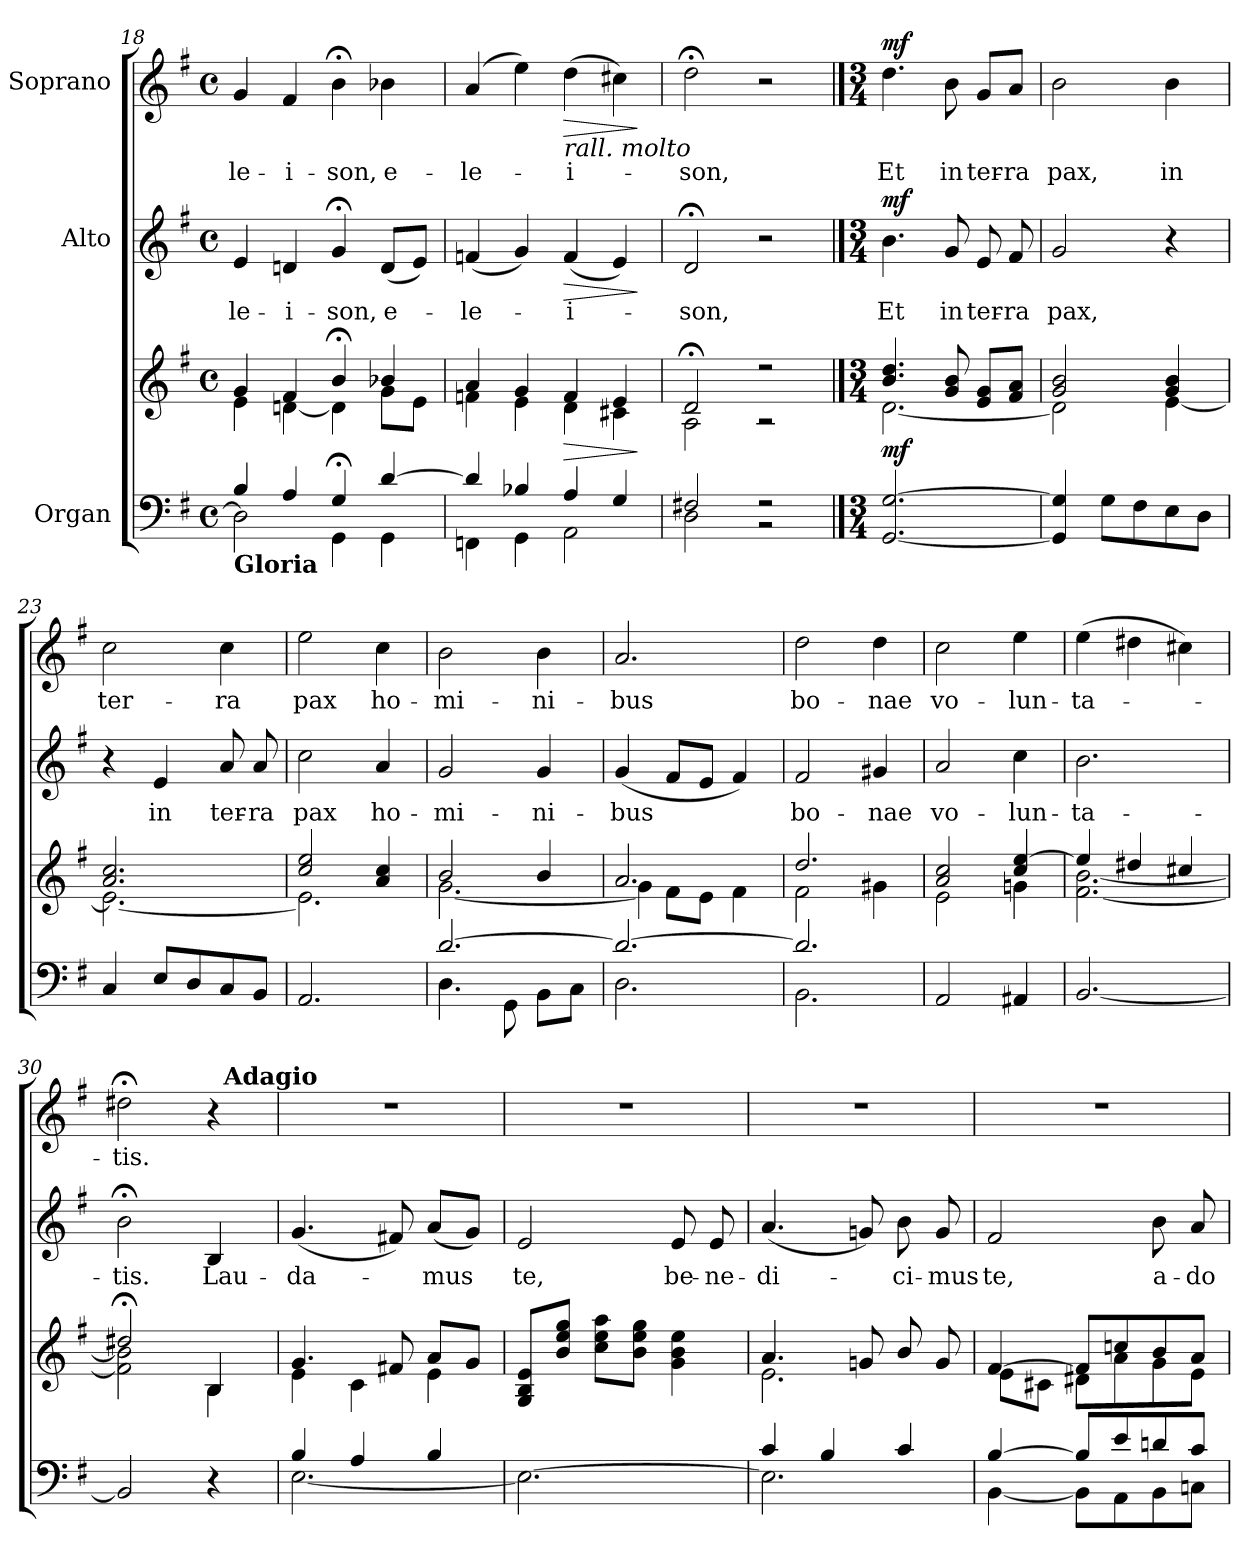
**kern	**kern	**dynam	**kern	**text	**dynam	**kern	**text	**dynam
*part3	*part3	*part3	*part2	*part2	*part2	*part1	*part1	*part1
*staff4	*staff3	*staff3/4	*staff2	*staff2	*staff2	*staff1	*staff1	*staff1
*I"Organ	*	*	*I"Alto	*	*	*I"Soprano	*	*
*clefF4	*clefG2	*	*clefG2	*	*	*clefG2	*	*
*k[f#]	*k[f#]	*	*k[f#]	*	*	*k[f#]	*	*
*G:	*G:	*	*G:	*	*	*G:	*	*
*M4/4	*M4/4	*	*M4/4	*	*	*M4/4	*	*
*met(c)	*met(c)	*	*met(c)	*	*	*met(c)	*	*
=18	=18	=18	=18	=18	=18	=18	=18	=18
*^	*^	*	*	*	*	*	*	*
!LO:TX:b:B:t=Gloria	!	!	!	!	!	!	!	!	!	!
!	!	!	!	!	!	!LO:LY:b	!	!	!LO:LY:b	!
4B/	2D\]	4g/	4e\	.	4e/	-le-	.	4g/	-le-	.
!	!	!	!	!	!	!LO:LY:b	!	!	!LO:LY:b	!
4A/	.	4f#/	[<4dn\	.	4dn/	-i-	.	4f#/	-i-	.
!	!	!	!	!	!	!LO:LY:b	!	!	!LO:LY:b	!
4G;</	4GG\	4b;</	4d\]	.	4g;</	-son,	.	4b;<\	-son,	.
!	!	!	!	!	!	!LO:LY:b	!	!	!LO:LY:b	!
[>4d/	4GG\	4b-X/	8g\L	.	(<8d/L	e-	.	4b-X\	e-	.
.	.	.	8e\J	.	8e/J)	.	.	.	.	.
=19	=19	=19	=19	=19	=19	=19	=19	=19	=19	=19
!	!	!	!	!	!	!LO:LY:b	!	!	!LO:LY:b	!
4d/]	4FFn\	4a/	4fn\	.	(<4fn/	-le-	.	(4a/	-le-	.
4B-X/	4GG\	4g/	4e\	.	4g/)	.	.	4ee\)	.	.
!	!	!	!	!	!	!	!	!LO:TX:b:i:t=rall. molto	!	!
!	!	!	!	!LO:HP:b	!	!LO:LY:b	!LO:HP:b	!	!LO:LY:b	!LO:HP:b
4A/	2AA\	4f/	4d\	>	(<4f/	-i-	>	(>4dd\	-i-	>
4G/	.	4e/	4c#X\	.	4e/)	.	.	4cc#X\)	.	.
*v	*v	*	*	*	*	*	*	*	*	*
*	*v	*v	*	*	*	*	*	*	*
.	.	]	.	.	]	.	.	]
=20	=20	=20	=20	=20	=20	=20	=20	=20
*^	*^	*	*	*	*	*	*	*
!	!	!	!	!	!	!LO:LY:b	!	!	!LO:LY:b	!
2F#X/	2D\	2d;</	2A\	.	2d;</	-son,	.	2dd;<\	-son,	.
2r	2r	2r	2r	.	2r	.	.	2r	.	.
*v	*v	*	*	*	*	*	*	*	*	*
!!LO:LB:g=z
==21	==21	==21	==21	==21	==21	==21	==21	==21	==21
*M3/4	*M3/4	*	*	*M3/4	*	*	*M3/4	*	*
*^	*	*	*	*	*	*	*	*	*
!	!	!	!	!LO:DY:b	!	!LO:LY:b	!LO:DY:b	!	!LO:LY:b	!LO:DY:b
*v	*v	*	*	*	*	*	*	*	*	*
[2.GG/ [2.G/	4.b/ 4.dd/	[<2.d\	mf	4.b\	Et	mf	4.dd\	Et	mf
!	!	!	!	!	!LO:LY:b	!	!	!LO:LY:b	!
.	8g/ 8b/	.	.	8g/	in	.	8b\	in	.
!	!	!	!	!	!LO:LY:b	!	!	!LO:LY:b	!
.	8e/ 8g/L	.	.	8e/	ter-	.	8g/L	ter-	.
!	!	!	!	!	!LO:LY:b	!	!	!LO:LY:b	!
.	8f#/ 8a/J	.	.	8f#/	-ra	.	8a/J	-ra	.
=22	=22	=22	=22	=22	=22	=22	=22	=22	=22
!	!	!	!	!	!LO:LY:b	!	!	!LO:LY:b	!
4GG/] 4G/]	2g/ 2b/	2d\]	.	2g/	pax,	.	2b\	pax,	.
8G\L	.	.	.	.	.	.	.	.	.
8F#\	.	.	.	.	.	.	.	.	.
!	!	!	!	!	!	!	!	!LO:LY:b	!
8E\	4g/ 4b/	[<4e\	.	4r	.	.	4b\	in	.
8D\J	.	.	.	.	.	.	.	.	.
=23	=23	=23	=23	=23	=23	=23	=23	=23	=23
!	!	!	!	!	!	!	!	!LO:LY:b	!
4C/	2.a/ 2.cc/	2.e\_	.	4r	.	.	2cc\	ter-	.
!	!	!	!	!	!LO:LY:b	!	!	!	!
8E/L	.	.	.	4e/	in	.	.	.	.
8D/	.	.	.	.	.	.	.	.	.
!	!	!	!	!	!LO:LY:b	!	!	!LO:LY:b	!
8C/	.	.	.	8a/	ter-	.	4cc\	-ra	.
!	!	!	!	!	!LO:LY:b	!	!	!	!
8BB/J	.	.	.	8a/	-ra	.	.	.	.
=24	=24	=24	=24	=24	=24	=24	=24	=24	=24
!	!	!	!	!	!LO:LY:b	!	!	!LO:LY:b	!
2.AA/	2cc/ 2ee/	2.e\]	.	2cc\	pax	.	2ee\	pax	.
!	!	!	!	!	!LO:LY:b	!	!	!LO:LY:b	!
.	4a/ 4cc/	.	.	4a/	ho-	.	4cc\	ho-	.
=25	=25	=25	=25	=25	=25	=25	=25	=25	=25
*^	*	*	*	*	*	*	*	*	*
!	!	!	!	!	!	!LO:LY:b	!	!	!LO:LY:b	!
[>2.d/	4.D\	2b/	[<2.g\	.	2g/	-mi-	.	2b\	-mi-	.
.	8GG\	.	.	.	.	.	.	.	.	.
!	!	!	!	!	!	!LO:LY:b	!	!	!LO:LY:b	!
.	8BB\L	4b/	.	.	4g/	-ni-	.	4b\	-ni-	.
.	8C\J	.	.	.	.	.	.	.	.	.
=26	=26	=26	=26	=26	=26	=26	=26	=26	=26	=26
!	!	!	!	!	!	!LO:LY:b	!	!	!LO:LY:b	!
2.d/_	2.D\	2.a/	4g\]	.	(<4g/	-bus	.	2.a/	-bus	.
.	.	.	8f#\L	.	8f#/L	.	.	.	.	.
.	.	.	8e\J	.	8e/J	.	.	.	.	.
.	.	.	4f#\	.	4f#/)	.	.	.	.	.
=27	=27	=27	=27	=27	=27	=27	=27	=27	=27	=27
!	!	!	!	!	!	!LO:LY:b	!	!	!LO:LY:b	!
2.d/]	2.BB\	2.dd/	2f#\	.	2f#/	bo-	.	2dd\	bo-	.
!	!	!	!	!	!	!LO:LY:b	!	!	!LO:LY:b	!
.	.	.	4g#X\	.	4g#X/	-nae	.	4dd\	-nae	.
*v	*v	*	*	*	*	*	*	*	*	*
!!LO:LB:g=z
=28	=28	=28	=28	=28	=28	=28	=28	=28	=28
!	!	!	!	!	!LO:LY:b	!	!	!LO:LY:b	!
2AA/	2a/ 2cc/	2e\	.	2a/	vo-	.	2cc\	vo-	.
!	!	!	!	!	!LO:LY:b	!	!	!LO:LY:b	!
4AA#X/	4cc/ [>4ee/	4gn\	.	4cc\	-lun-	.	4ee\	-lun-	.
=29	=29	=29	=29	=29	=29	=29	=29	=29	=29
!	!	!	!	!	!LO:LY:b	!	!	!LO:LY:b	!
[2.BB/	4ee/]	[<2.f#\ [<2.b\	.	2.b\	-ta-	.	(>4ee\	-ta-	.
.	4dd#X/	.	.	.	.	.	4dd#X\	.	.
.	4cc#X/	.	.	.	.	.	4cc#X\)	.	.
=30	=30	=30	=30	=30	=30	=30	=30	=30	=30
!	!	!	!	!	!LO:LY:b	!	!	!LO:LY:b	!
*	*	*	*	*	*	*	*^	*	*
2BB/]	2dd#X;</	2f#\] 2b\]	.	2b;<\	-tis.	.	2dd#X;<\	2ryy	-tis.	.
!	!	!	!	!	!LO:LY:b	!	!	!	!	!
4r	4B/	4B\	.	4B/	Lau-	.	4r	32ryy	.	.
!	!	!	!	!	!	!	!	!LO:TX:a:B:t=Adagio	!	!
.	.	.	.	.	.	.	.	8..ryy	.	.
=31	=31	=31	=31	=31	=31	=31	=31	=31	=31	=31
*^	*	*	*	*	*	*	*	*	*	*
!	!	!	!	!	!	!LO:LY:b	!	!	!	!	!
*	*	*	*	*	*	*	*	*v	*v	*	*
4B/	[<2.E\	4.g/	4e\	.	(<4.g/	-da-	.	2.r	.	.
4A/	.	.	4c\	.	.	.	.	.	.	.
.	.	8f#X/	.	.	8f#X/)	.	.	.	.	.
!	!	!	!	!	!	!LO:LY:b	!	!	!	!
4B/	.	8a/L	4e\	.	(<8a/L	-mus	.	.	.	.
.	.	8g/J	.	.	8g/J)	.	.	.	.	.
*v	*v	*	*	*	*	*	*	*	*	*
*	*v	*v	*	*	*	*	*	*	*
=32	=32	=32	=32	=32	=32	=32	=32	=32
!	!	!	!	!LO:LY:b	!	!	!	!
2.E\_	8G/ 8B/ 8e/L	.	2e/	te,	.	2.r	.	.
.	8b/ 8ee/ 8gg/J	.	.	.	.	.	.	.
.	8cc\ 8ee\ 8aa\L	.	.	.	.	.	.	.
.	8b\ 8ee\ 8gg\J	.	.	.	.	.	.	.
!	!	!	!	!LO:LY:b	!	!	!	!
.	4g\ 4b\ 4ee\	.	8e/	be-	.	.	.	.
!	!	!	!	!LO:LY:b	!	!	!	!
.	.	.	8e/	-ne-	.	.	.	.
=33	=33	=33	=33	=33	=33	=33	=33	=33
*^	*^	*	*	*	*	*	*	*
!	!	!	!	!	!	!LO:LY:b	!	!	!	!
4c/	2.E\]	4.a/	2.e\	.	(<4.a/	-di-	.	2.r	.	.
4B/	.	.	.	.	.	.	.	.	.	.
.	.	8gn/	.	.	8gn/)	.	.	.	.	.
!	!	!	!	!	!	!LO:LY:b	!	!	!	!
4c/	.	8b/	.	.	8b\	-ci-	.	.	.	.
!	!	!	!	!	!	!LO:LY:b	!	!	!	!
.	.	8g/	.	.	8g/	-mus	.	.	.	.
=34	=34	=34	=34	=34	=34	=34	=34	=34	=34	=34
!	!	!	!	!	!	!LO:LY:b	!	!	!	!
[>4B/	[<4BB\	[>4f#/	8e\L	.	2f#/	te,	.	2.r	.	.
.	.	.	8c#X\J	.	.	.	.	.	.	.
8B/L]	8BB\L]	8f#/L]	8d#X\L	.	.	.	.	.	.	.
8e/	8AA\	8ccn/	8a\	.	.	.	.	.	.	.
!	!	!	!	!	!	!LO:LY:b	!	!	!	!
8dn/	8BB\	8b/	8g\	.	8b\	a-	.	.	.	.
!	!	!	!	!	!	!LO:LY:b	!	!	!	!
8c/J	8Cn\J	8a/J	8e\J	.	8a/	-do-	.	.	.	.
*v	*v	*	*	*	*	*	*	*	*	*
*	*v	*v	*	*	*	*	*	*	*
=	=	=	=	=	=	=	=	=
*-	*-	*-	*-	*-	*-	*-	*-	*-
